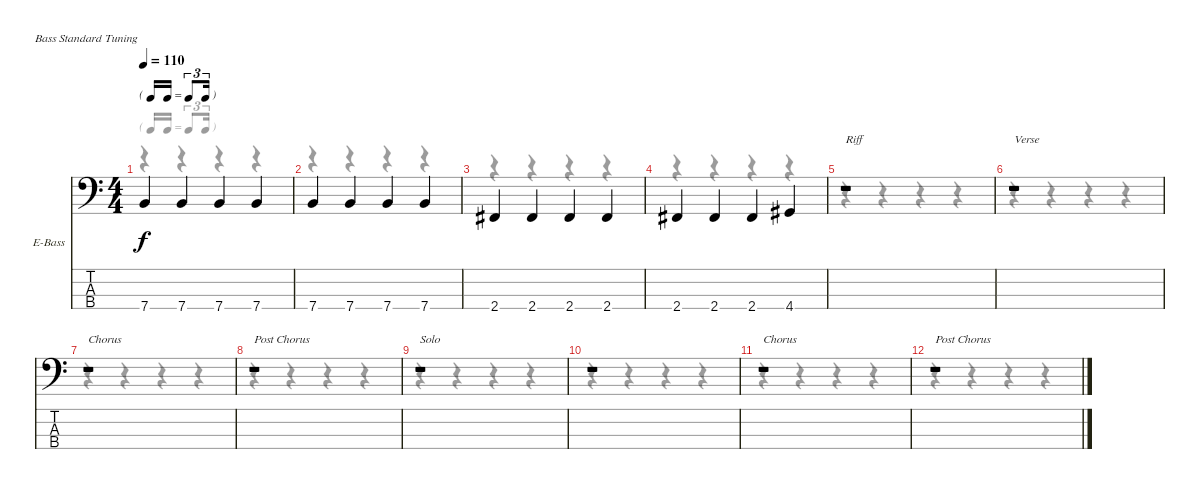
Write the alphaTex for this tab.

\bracketExtendMode nobrackets
\firstSystemTrackNameOrientation horizontal
\otherSystemsTrackNameOrientation horizontal
\track ("Bass" "E-Bass") {instrument electricbasspick}
\staff {score tabs}
\tuning (G2 D2 A1 E1)
\voice
\ts (4 4)
\tf triplet16th
\tempo 110
\clef f4
\ks c
7.4.4{dy f} 7.4.4 7.4.4 7.4.4 |
7.4.4 7.4.4 7.4.4 7.4.4 |
2.4.4 2.4.4 2.4.4 2.4.4 |
2.4.4 2.4.4 2.4.4 4.4.4 |
r.1{txt "Riff"} |
r.1{txt "Verse"} |
r.1{txt "Chorus"} |
r.1{txt "Post Chorus"} |
r.1{txt "Solo"} |
r.1 |
r.1{txt "Chorus"} |
r.1{txt "Post Chorus"}
\voice
\clef f4
\ottava regular
\simile none
\ks c
r.4{dy mf} r.4 r.4 r.4 |
r.4 r.4 r.4 r.4 |
r.4 r.4 r.4 r.4 |
r.4 r.4 r.4 r.4 |
r.4 r.4 r.4 r.4 |
r.4 r.4 r.4 r.4 |
r.4 r.4 r.4 r.4 |
r.4 r.4 r.4 r.4 |
r.4 r.4 r.4 r.4 |
r.4 r.4 r.4 r.4 |
r.4 r.4 r.4 r.4 |
r.4 r.4 r.4 r.4
